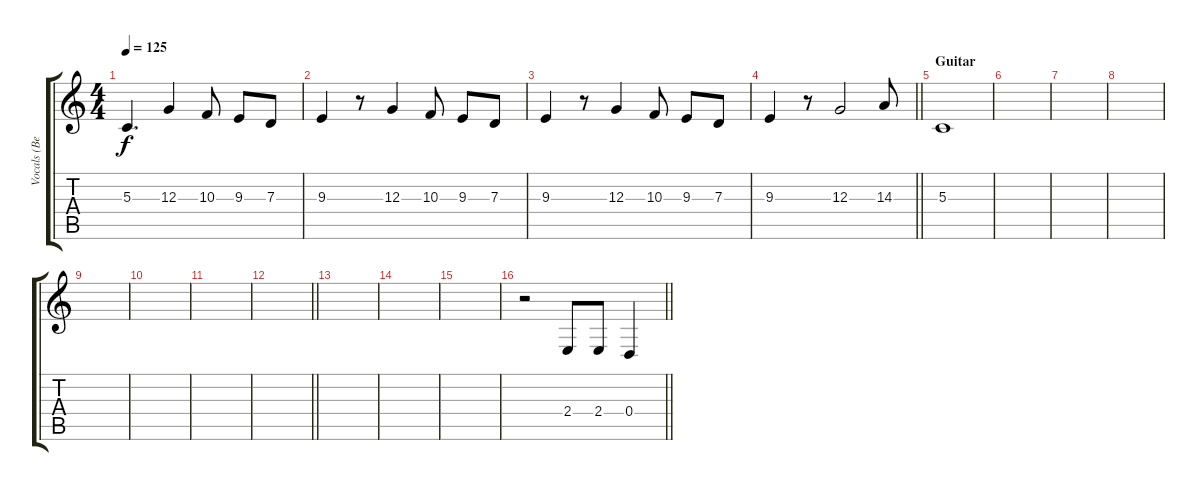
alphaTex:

\track ("Vocals (Bernard Sumner)" "Vocals (Be") {instrument lead1square}
\staff {score tabs}
\tuning (E4 B3 G3 D3 A2 E2) {hide}
\ts (4 4)
\tempo 125
\clef g2
\ks c
5.3.4{d dy f} 12.3.4 10.3.8 9.3.8 7.3.8 |
9.3.4 r.8 12.3.4 10.3.8 9.3.8 7.3.8 |
9.3.4 r.8 12.3.4 10.3.8 9.3.8 7.3.8 |
\barLineRight lightlight
9.3.4 r.8 12.3.2 14.3.8 |
\section ("" "Guitar")
5.3.1 |
|
|
|
|
|
|
\barLineRight lightlight
|
|
|
|
\barLineRight lightlight
r.2 2.4.8 2.4.8 0.4.4
